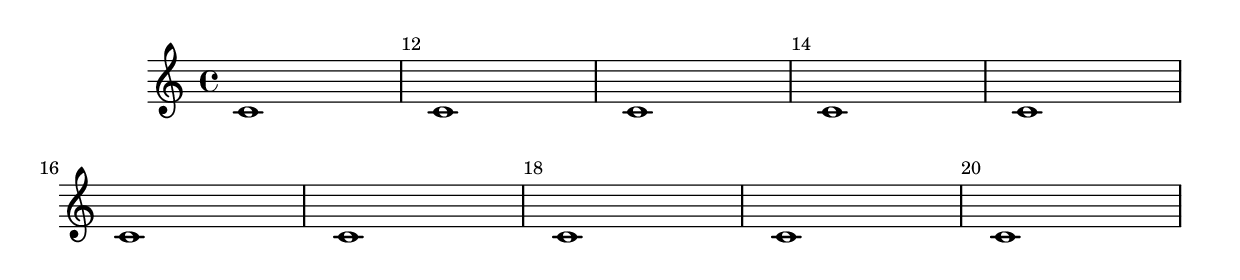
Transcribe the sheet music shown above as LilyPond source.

%% Do not edit this file; it is automatically
%% generated from LSR http://lsr.dsi.unimi.it
%% This file is in the public domain.
\version "2.13.29"

\header {
  lsrtags = "rhythms"

%% Translation of GIT committish: 0b55335aeca1de539bf1125b717e0c21bb6fa31b
  texidoces = "

Se pueden imprimir los números de compás a intervalos regulares
mediante el establecimiento de la propiedad
@code{barNumberVisibility}.  Aquí los números de compás se
imprimen a cada dos compases excepto al final de la línea.

"

  doctitlees = "Imprimir números de compás a intervalos regulares"



%% Translation of GIT committish: 0a868be38a775ecb1ef935b079000cebbc64de40
  texidocde = "
Taktnummern können in regelmäßigen Intervallen gesetzt werden, indem
man die Eigenschaft @code{barNumberVisibility} definiert.  In diesem
Beispiel werden die Taktnummern jeden zweiten Takt gesetzt, außer
am Ende einer Zeile.

"
  doctitlede = "Setzen der Taktnummern in regelmäßigen Intevallen"



%% Translation of GIT committish: 374d57cf9b68ddf32a95409ce08ba75816900f6b
  texidocfr = "
Vous pouvez imprimer un numéro de mesure à intervalle régulier plutôt
qu'en tête de chaque ligne seulement, en recourrant à la propriété
@code{barNumberVisibility}.  Voici comment afficher le numéro toutes les
deux mesures sauf en fin de ligne.

"
  doctitlefr = "Imprimer les numéros de mesure à intervalle régulier"

  texidoc = "
Bar numbers can be printed at regular intervals by setting the property
@code{barNumberVisibility}. Here the bar numbers are printed every two
measures except at the end of the line.

"
  doctitle = "Printing bar numbers at regular intervals"
} % begin verbatim

\relative c' {
  \override Score.BarNumber #'break-visibility = #end-of-line-invisible
  \set Score.currentBarNumber = #11
  % Permit first bar number to be printed
  \bar ""
  % Print a bar number every second measure
  \set Score.barNumberVisibility = #(every-nth-bar-number-visible 2)
  c1 | c | c | c | c
  \break
  c1 | c | c | c | c
}

